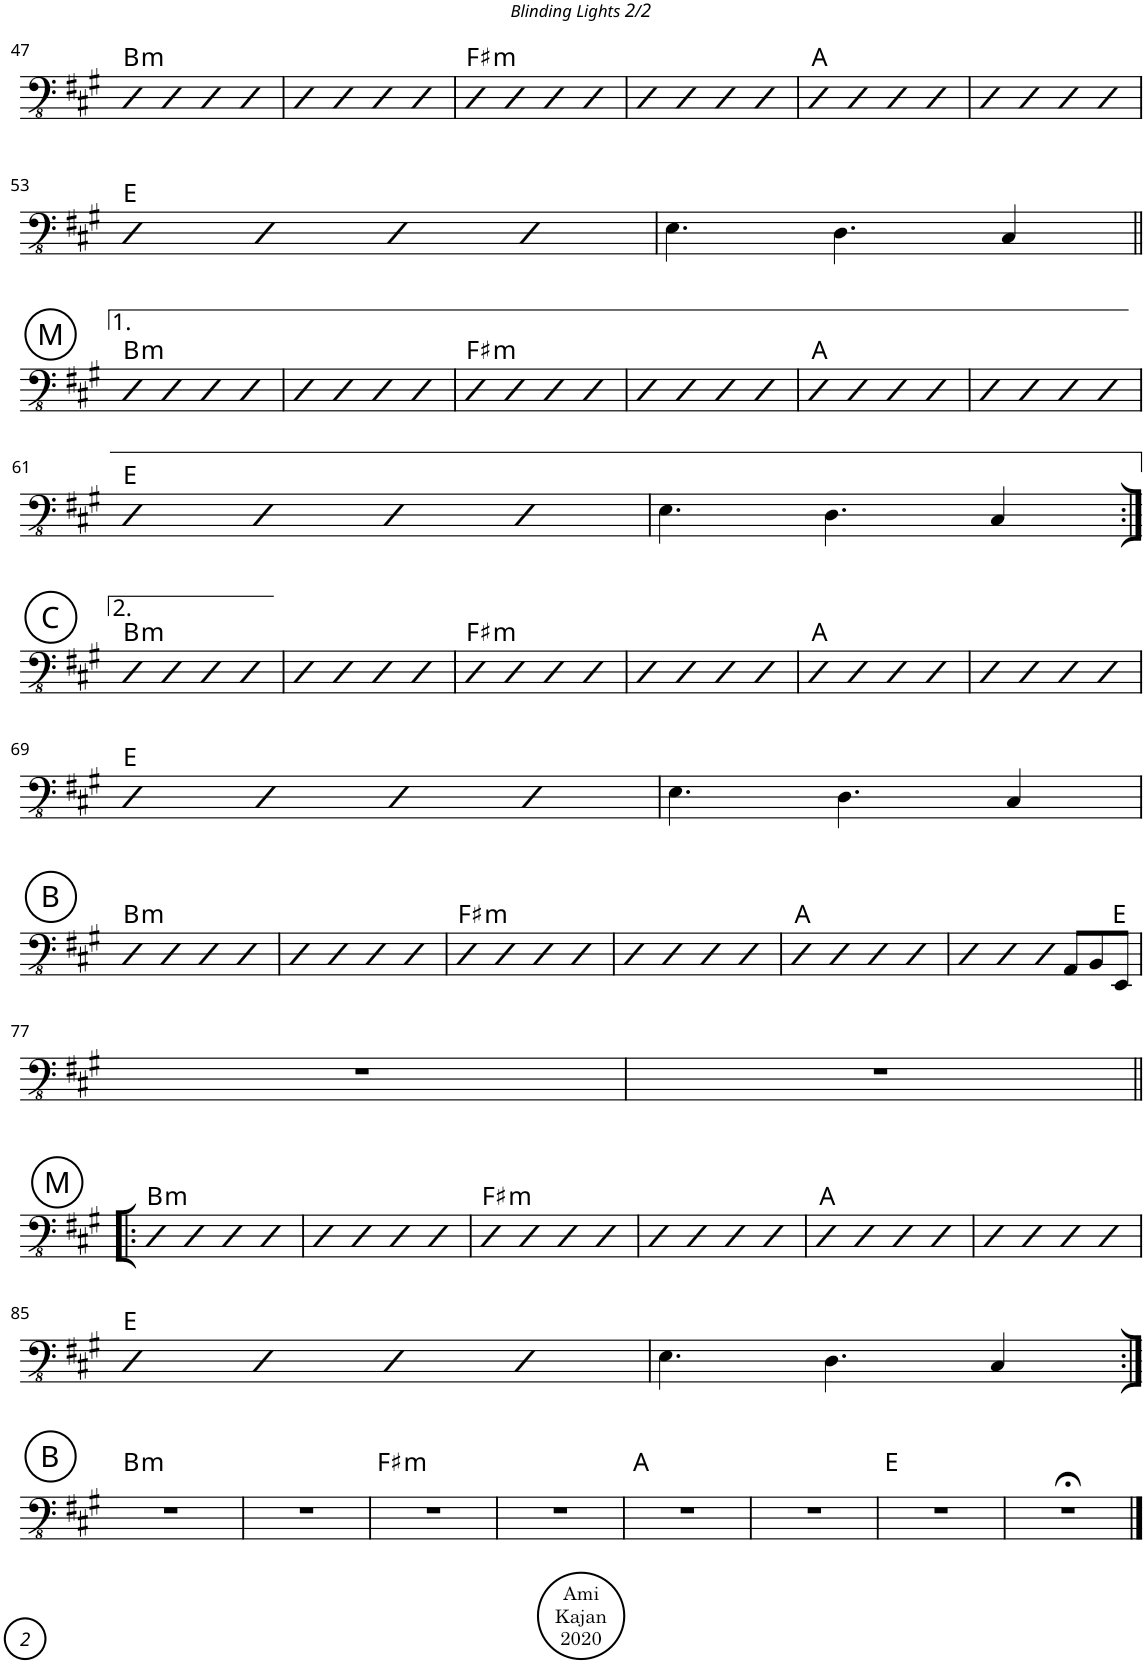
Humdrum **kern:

**kern	**harte
*part1	*part1
*staff1	*
*I"Acoustic Bass	*
*I'Bass	*
!!LO:PB:g=z
*clefFv4	*
*k[f#c#g#]	*
*M4/4	*
*met(c)	*
=47	=47
!	!LO:H:kt=m
4GGG#	B:min
4GGG#	.
4GGG#	.
4GGG#	.
=48	=48
4GGG#	.
4GGG#	.
4GGG#	.
4GGG#	.
=49	=49
!	!LO:H:kt=m
4GGG#	F#:min
4GGG#	.
4GGG#	.
4GGG#	.
=50	=50
4GGG#	.
4GGG#	.
4GGG#	.
4GGG#	.
=51	=51
4GGG#	A:maj
4GGG#	.
4GGG#	.
4GGG#	.
=52	=52
4GGG#	.
4GGG#	.
4GGG#	.
4GGG#	.
!!LO:LB:g=z
=53	=53
4GGG#	E:maj
4GGG#	.
4GGG#	.
4GGG#	.
=54	=54
4.EE\	.
4.DD\	.
4CC#/	.
!!LO:LB:g=z
!!LO:REH:place=s1:a:cj:enc=circle:fs=14:t=M
=55||	=55||
!	!LO:H:kt=m
4GGG#	B:min
4GGG#	.
4GGG#	.
4GGG#	.
=56	=56
4GGG#	.
4GGG#	.
4GGG#	.
4GGG#	.
=57	=57
!	!LO:H:kt=m
4GGG#	F#:min
4GGG#	.
4GGG#	.
4GGG#	.
=58	=58
4GGG#	.
4GGG#	.
4GGG#	.
4GGG#	.
=59	=59
4GGG#	A:maj
4GGG#	.
4GGG#	.
4GGG#	.
=60	=60
4GGG#	.
4GGG#	.
4GGG#	.
4GGG#	.
!!LO:LB:g=z
=61	=61
4GGG#	E:maj
4GGG#	.
4GGG#	.
4GGG#	.
=62	=62
4.EE\	.
4.DD\	.
4CC#/	.
!!LO:LB:g=z
!!LO:REH:place=s1:a:cj:enc=circle:fs=14:t=C
=63:|!	=63:|!
!	!LO:H:kt=m
4GGG#	B:min
4GGG#	.
4GGG#	.
4GGG#	.
=64	=64
4GGG#	.
4GGG#	.
4GGG#	.
4GGG#	.
=65	=65
!	!LO:H:kt=m
4GGG#	F#:min
4GGG#	.
4GGG#	.
4GGG#	.
=66	=66
4GGG#	.
4GGG#	.
4GGG#	.
4GGG#	.
=67	=67
4GGG#	A:maj
4GGG#	.
4GGG#	.
4GGG#	.
=68	=68
4GGG#	.
4GGG#	.
4GGG#	.
4GGG#	.
!!LO:LB:g=z
=69	=69
4GGG#	E:maj
4GGG#	.
4GGG#	.
4GGG#	.
=70	=70
4.EE\	.
4.DD\	.
4CC#/	.
!!LO:LB:g=z
!!LO:REH:place=s1:a:cj:enc=circle:fs=14:t=B
=71	=71
!	!LO:H:kt=m
4GGG#	B:min
4GGG#	.
4GGG#	.
4GGG#	.
=72	=72
4GGG#	.
4GGG#	.
4GGG#	.
4GGG#	.
=73	=73
!	!LO:H:kt=m
4GGG#	F#:min
4GGG#	.
4GGG#	.
4GGG#	.
=74	=74
4GGG#	.
4GGG#	.
4GGG#	.
4GGG#	.
=75	=75
4GGG#	A:maj
4GGG#	.
4GGG#	.
4GGG#	.
=76	=76
4GGG#	.
4GGG#	.
8GGG#	.
8AAA/L	.
8BBB/	.
8EEE/J	E:maj
!!LO:LB:g=z
=77	=77
1r	.
=78	=78
1r	.
!!LO:LB:g=z
!!LO:REH:place=s1:a:cj:enc=circle:fs=14:t=M
=79!|:	=79!|:
!	!LO:H:kt=m
4GGG#	B:min
4GGG#	.
4GGG#	.
4GGG#	.
=80	=80
4GGG#	.
4GGG#	.
4GGG#	.
4GGG#	.
=81	=81
!	!LO:H:kt=m
4GGG#	F#:min
4GGG#	.
4GGG#	.
4GGG#	.
=82	=82
4GGG#	.
4GGG#	.
4GGG#	.
4GGG#	.
=83	=83
4GGG#	A:maj
4GGG#	.
4GGG#	.
4GGG#	.
=84	=84
4GGG#	.
4GGG#	.
4GGG#	.
4GGG#	.
!!LO:LB:g=z
=85	=85
4GGG#	E:maj
4GGG#	.
4GGG#	.
4GGG#	.
=86	=86
4.EE\	.
4.DD\	.
4CC#/	.
!!LO:LB:g=z
!!LO:REH:place=s1:a:cj:enc=circle:fs=14:t=B
=87:|!	=87:|!
!	!LO:H:kt=m
1r	B:min
=88	=88
1r	.
=89	=89
!	!LO:H:kt=m
1r	F#:min
=90	=90
1r	.
=91	=91
1r	A:maj
=92	=92
1r	.
=93	=93
1r	E:maj
=94	=94
1r;<	.
==	==
*-	*-
